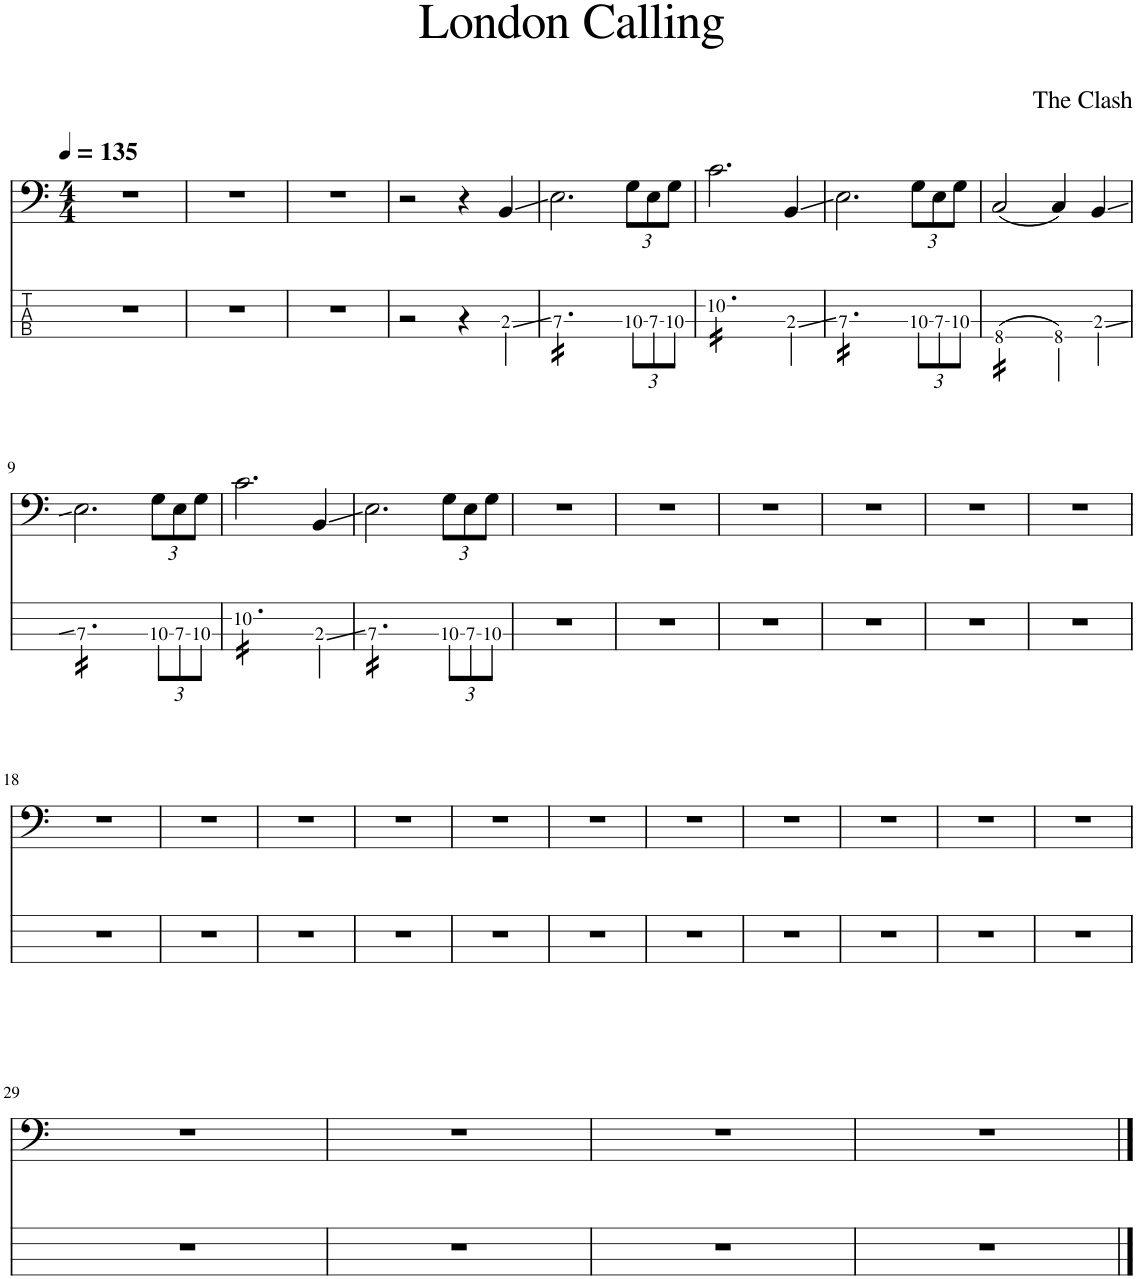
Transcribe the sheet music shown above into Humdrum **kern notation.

**kern	**kern
*part1	*part1
*staff2	*staff1
*I"Electric Bass	*
*I'El. B.	*
*stria4	*
*	*clefF4
*Trd7c12	*Trd7c12
*k[]	*k[]
*M4/4	*M4/4
*MM135	*MM135
=1	=1
1r	1r
=2	=2
1r	1r
=3	=3
1r	1r
=4	=4
2r	2r
4r	4r
4BB\	4BB/
=5	=5
2.E\	2.E\
*Xbrackettup	*Xbrackettup
12G\L	12G\L
12E\	12E\
12G\J	12G\J
=6	=6
2.c\	2.c\
4BB\	4BB/
=7	=7
2.E\	2.E\
12G\L	12G\L
12E\	12E\
12G\J	12G\J
=8	=8
2C\	(2C/
4C\	4C/)
4BB\	4BB/
!!LO:LB:g=z
=9	=9
2.E\	2.E\
12G\L	12G\L
12E\	12E\
12G\J	12G\J
=10	=10
2.c\	2.c\
4BB\	4BB/
=11	=11
2.E\	2.E\
12G\L	12G\L
12E\	12E\
12G\J	12G\J
=12	=12
1r	1r
=13	=13
1r	1r
=14	=14
1r	1r
=15	=15
1r	1r
=16	=16
1r	1r
=17	=17
1r	1r
!!LO:LB:g=z
=18	=18
1r	1r
=19	=19
1r	1r
=20	=20
1r	1r
=21	=21
1r	1r
=22	=22
1r	1r
=23	=23
1r	1r
=24	=24
1r	1r
=25	=25
1r	1r
=26	=26
1r	1r
=27	=27
1r	1r
=28	=28
1r	1r
!!LO:LB:g=z
=29	=29
1r	1r
=30	=30
1r	1r
=31	=31
1r	1r
=32	=32
1r	1r
==	==
*-	*-
